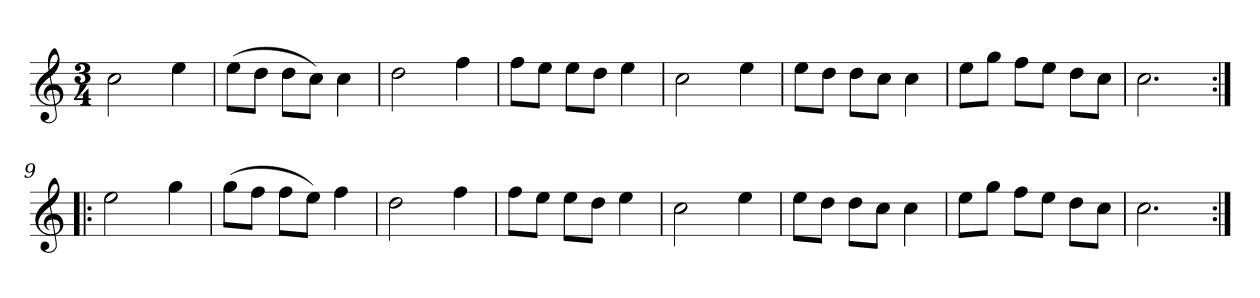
**kern
*part1
*staff1
*clefG2
*k[]
*C:
*M3/4
*MM120
=1
2cc
4ee
=2
(8ee\L
8dd\J
8dd\L
8cc\J)
4cc
=3
2dd
4ff
=4
8ff\L
8ee\J
8ee\L
8dd\J
4ee
=5
2cc
4ee
=6
8ee\L
8dd\J
8dd\L
8cc\J
4cc
=7
8ee\L
8gg\J
8ff\L
8ee\J
8dd\L
8cc\J
=8
2.cc
=9:|!|:
2ee
4gg
=10
(8gg\L
8ff\J
8ff\L
8ee\J)
4ff
=11
2dd
4ff
=12
8ff\L
8ee\J
8ee\L
8dd\J
4ee
=13
2cc
4ee
=14
8ee\L
8dd\J
8dd\L
8cc\J
4cc
=15
8ee\L
8gg\J
8ff\L
8ee\J
8dd\L
8cc\J
=16
2.cc
=:|!
*-
